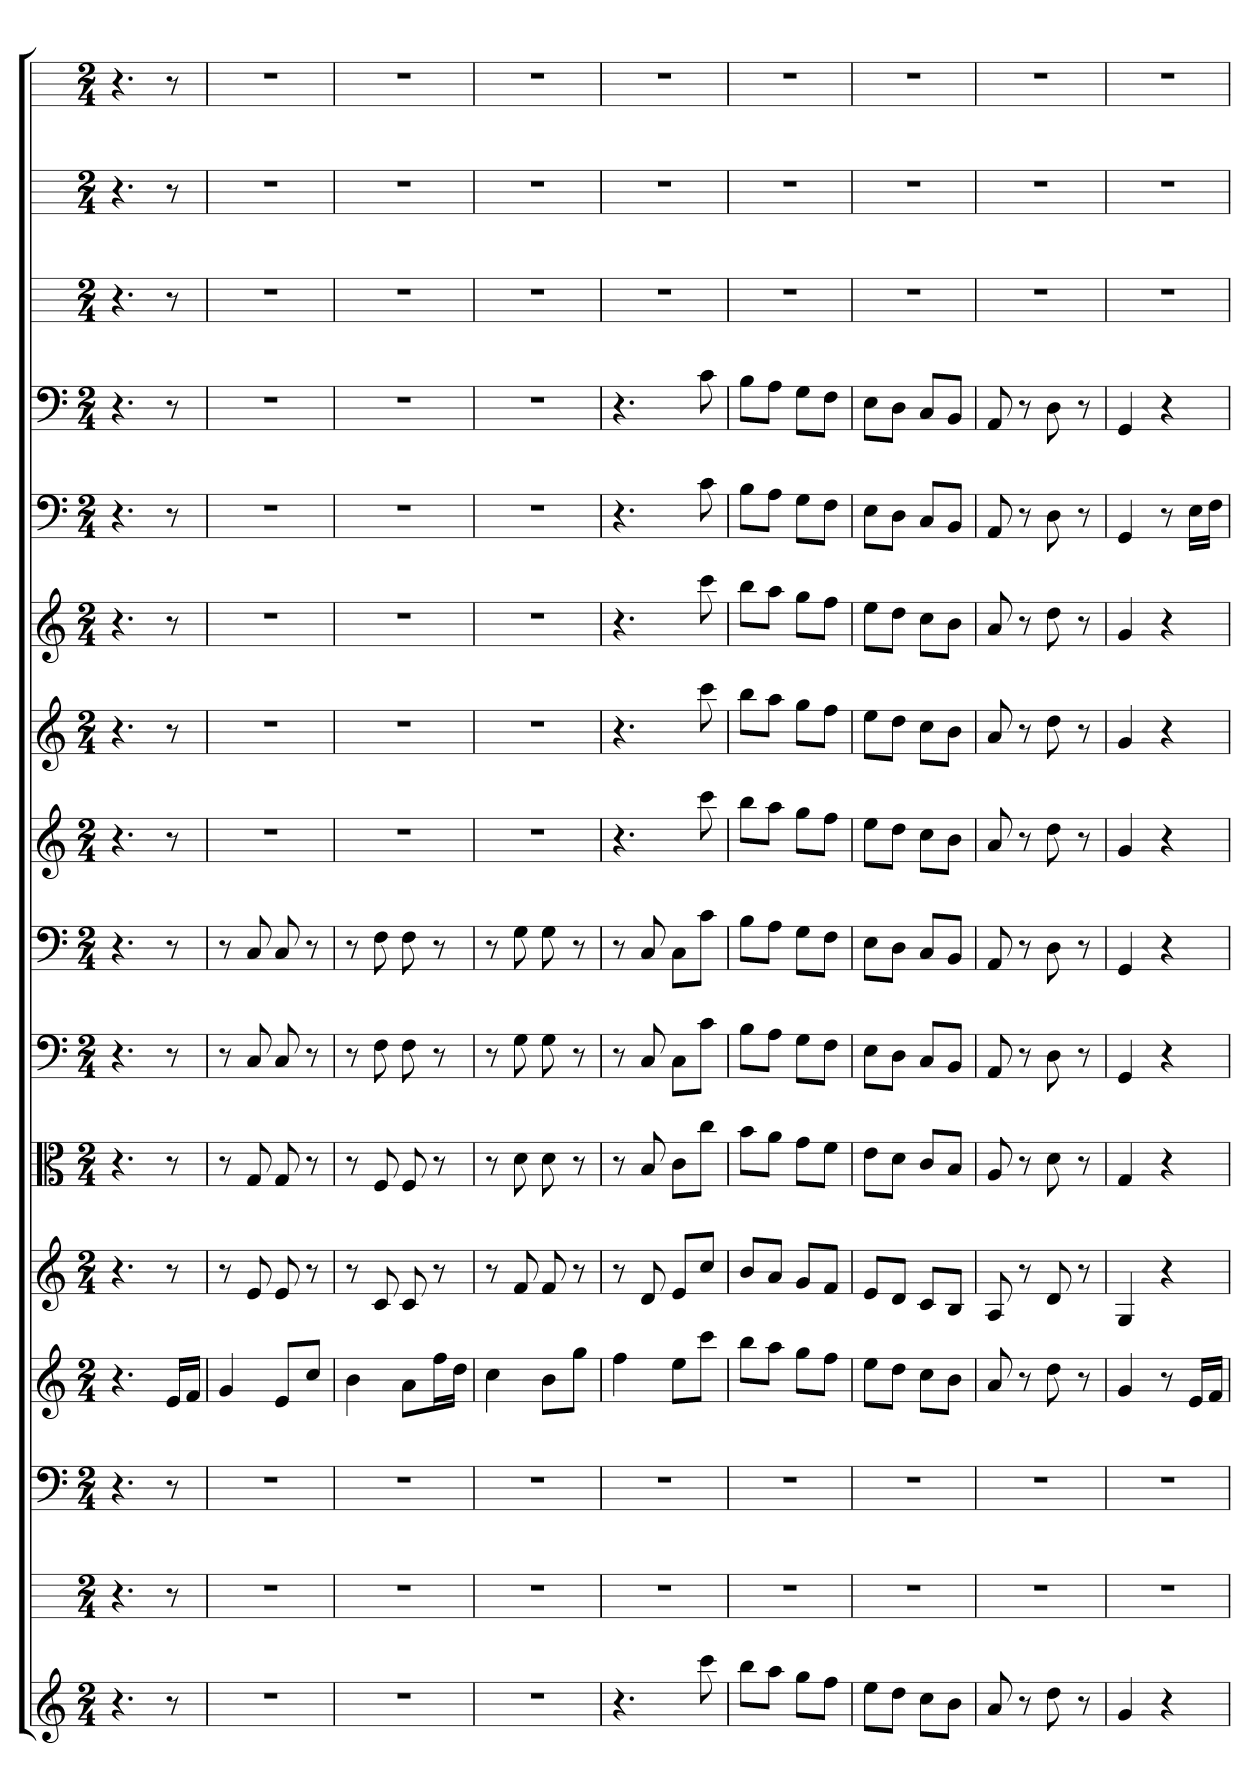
**kern	**kern	**kern	**kern	**kern	**kern	**kern	**kern	**kern	**kern	**kern	**kern	**kern	**kern	**kern	**kern
*part16	*part15	*part14	*part13	*part12	*part11	*part10	*part9	*part8	*part7	*part6	*part5	*part4	*part3	*part2	*part1
*staff16	*staff15	*staff14	*staff13	*staff12	*staff11	*staff10	*staff9	*staff8	*staff7	*staff6	*staff5	*staff4	*staff3	*staff2	*staff1
*	*	*clefF4	*	*	*clefC3	*clefF4	*clefF4	*	*	*	*clefF4	*clefF4	*	*	*
*k[]	*k[]	*k[]	*k[]	*k[]	*k[]	*k[]	*k[]	*k[]	*k[]	*k[]	*k[]	*k[]	*k[]	*k[]	*k[]
*C:	*C:	*C:	*C:	*C:	*C:	*C:	*C:	*C:	*C:	*C:	*C:	*C:	*C:	*C:	*C:
*M2/4	*M2/4	*M2/4	*M2/4	*M2/4	*M2/4	*M2/4	*M2/4	*M2/4	*M2/4	*M2/4	*M2/4	*M2/4	*M2/4	*M2/4	*M2/4
=	=	=	=	=	=	=	=	=	=	=	=	=	=	=	=
4.r	4.r	4.r	4.r	4.r	4.r	4.r	4.r	4.r	4.r	4.r	4.r	4.r	4.r	4.r	4.r
8r	8r	8r	16eLL	8r	8r	8r	8r	8r	8r	8r	8r	8r	8r	8r	8r
.	.	.	16fJJ	.	.	.	.	.	.	.	.	.	.	.	.
=1	=1	=1	=1	=1	=1	=1	=1	=1	=1	=1	=1	=1	=1	=1	=1
2r	2r	2r	4g	8r	8r	8r	8r	2r	2r	2r	2r	2r	2r	2r	2r
.	.	.	.	8e	8G	8C	8C	.	.	.	.	.	.	.	.
.	.	.	8eL	8e	8G	8C	8C	.	.	.	.	.	.	.	.
.	.	.	8ccJ	8r	8r	8r	8r	.	.	.	.	.	.	.	.
=2	=2	=2	=2	=2	=2	=2	=2	=2	=2	=2	=2	=2	=2	=2	=2
2r	2r	2r	4b	8r	8r	8r	8r	2r	2r	2r	2r	2r	2r	2r	2r
.	.	.	.	8c	8F	8F	8F	.	.	.	.	.	.	.	.
.	.	.	8aL	8c	8F	8F	8F	.	.	.	.	.	.	.	.
.	.	.	16ffL	8r	8r	8r	8r	.	.	.	.	.	.	.	.
.	.	.	16ddJJ	.	.	.	.	.	.	.	.	.	.	.	.
=3	=3	=3	=3	=3	=3	=3	=3	=3	=3	=3	=3	=3	=3	=3	=3
2r	2r	2r	4cc	8r	8r	8r	8r	2r	2r	2r	2r	2r	2r	2r	2r
.	.	.	.	8f	8d	8G	8G	.	.	.	.	.	.	.	.
.	.	.	8bL	8f	8d	8G	8G	.	.	.	.	.	.	.	.
.	.	.	8ggJ	8r	8r	8r	8r	.	.	.	.	.	.	.	.
=4	=4	=4	=4	=4	=4	=4	=4	=4	=4	=4	=4	=4	=4	=4	=4
4.r	2r	2r	4ff	8r	8r	8r	8r	4.r	4.r	4.r	4.r	4.r	2r	2r	2r
.	.	.	.	8d	8B	8C	8C	.	.	.	.	.	.	.	.
.	.	.	8eeL	8eL	8c\L	8C\L	8C\L	.	.	.	.	.	.	.	.
8ccc	.	.	8cccJ	8ccJ	8cc\J	8c\J	8c\J	8ccc	8ccc	8ccc	8c	8c	.	.	.
=5	=5	=5	=5	=5	=5	=5	=5	=5	=5	=5	=5	=5	=5	=5	=5
8bbL	2r	2r	8bbL	8bL	8b\L	8B\L	8B\L	8bbL	8bbL	8bbL	8B\L	8B\L	2r	2r	2r
8aaJ	.	.	8aaJ	8aJ	8a\J	8A\J	8A\J	8aaJ	8aaJ	8aaJ	8A\J	8A\J	.	.	.
8ggL	.	.	8ggL	8gL	8g\L	8G\L	8G\L	8ggL	8ggL	8ggL	8G\L	8G\L	.	.	.
8ffJ	.	.	8ffJ	8fJ	8f\J	8F\J	8F\J	8ffJ	8ffJ	8ffJ	8F\J	8F\J	.	.	.
=6	=6	=6	=6	=6	=6	=6	=6	=6	=6	=6	=6	=6	=6	=6	=6
8eeL	2r	2r	8eeL	8eL	8e\L	8E\L	8E\L	8eeL	8eeL	8eeL	8E\L	8E\L	2r	2r	2r
8ddJ	.	.	8ddJ	8dJ	8d\J	8D\J	8D\J	8ddJ	8ddJ	8ddJ	8D\J	8D\J	.	.	.
8ccL	.	.	8ccL	8cL	8c/L	8C/L	8C/L	8ccL	8ccL	8ccL	8C/L	8C/L	.	.	.
8bJ	.	.	8bJ	8BJ	8B/J	8BB/J	8BB/J	8bJ	8bJ	8bJ	8BB/J	8BB/J	.	.	.
=7	=7	=7	=7	=7	=7	=7	=7	=7	=7	=7	=7	=7	=7	=7	=7
8a	2r	2r	8a	8A	8A	8AA	8AA	8a	8a	8a	8AA	8AA	2r	2r	2r
8r	.	.	8r	8r	8r	8r	8r	8r	8r	8r	8r	8r	.	.	.
8dd	.	.	8dd	8d	8d	8D	8D	8dd	8dd	8dd	8D	8D	.	.	.
8r	.	.	8r	8r	8r	8r	8r	8r	8r	8r	8r	8r	.	.	.
=8	=8	=8	=8	=8	=8	=8	=8	=8	=8	=8	=8	=8	=8	=8	=8
4g	2r	2r	4g	4G	4G	4GG	4GG	4g	4g	4g	4GG	4GG	2r	2r	2r
4r	.	.	8r	4r	4r	4r	4r	4r	4r	4r	8r	4r	.	.	.
.	.	.	16eLL	.	.	.	.	.	.	.	16E\LL	.	.	.	.
.	.	.	16fJJ	.	.	.	.	.	.	.	16F\JJ	.	.	.	.
=	=	=	=	=	=	=	=	=	=	=	=	=	=	=	=
*-	*-	*-	*-	*-	*-	*-	*-	*-	*-	*-	*-	*-	*-	*-	*-
